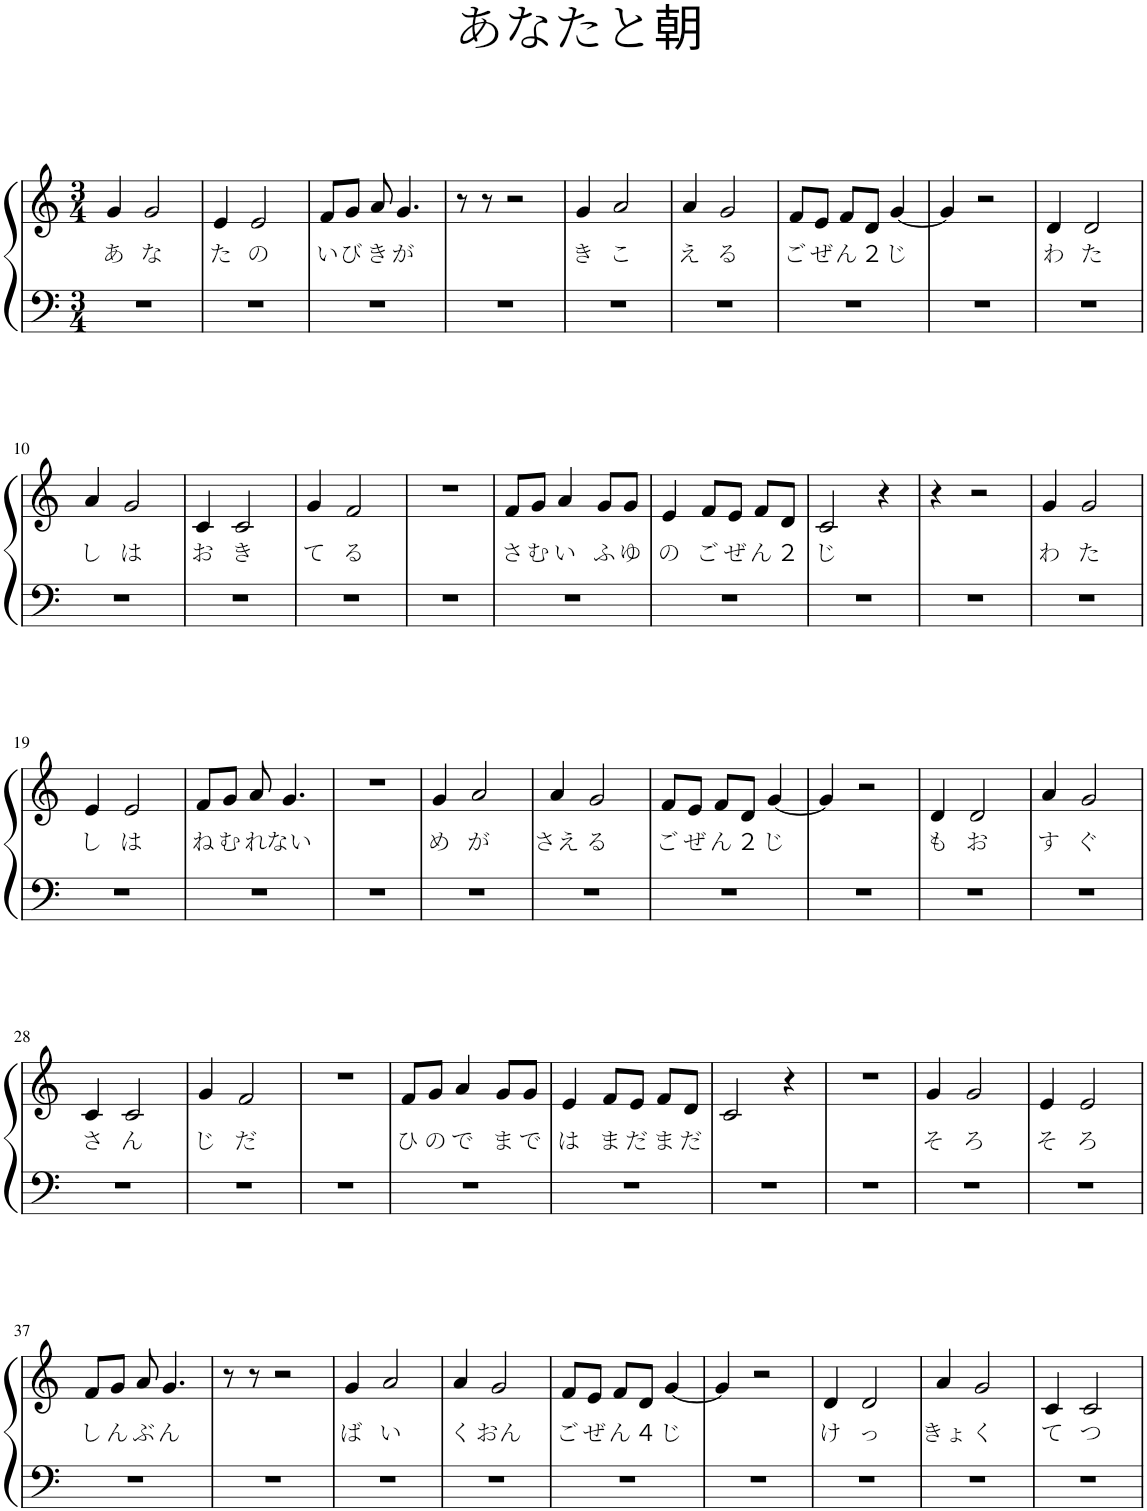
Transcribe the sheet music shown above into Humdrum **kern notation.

**kern	**kern	**text
*part1	*part1	*part1
*staff2	*staff1	*staff1
*I"Piano	*	*
*I'Pno.	*	*
*clefF4	*clefG2	*
*k[]	*k[]	*
*M3/4	*M3/4	*
=1	=1	=1
!	!	!LO:LY:b
2.r	4g/	あ
!	!	!LO:LY:b
.	2g/	な
=2	=2	=2
!	!	!LO:LY:b
2.r	4e/	た
!	!	!LO:LY:b
.	2e/	の
=3	=3	=3
!	!	!LO:LY:b
2.r	8f/L	い
!	!	!LO:LY:b
.	8g/J	び
!	!	!LO:LY:b
.	8a/	き
!	!	!LO:LY:b
.	4.g/	が
=4	=4	=4
2.r	8r	.
.	8r	.
.	2r	.
=5	=5	=5
!	!	!LO:LY:b
2.r	4g/	き
!	!	!LO:LY:b
.	2a/	こ
=6	=6	=6
!	!	!LO:LY:b
2.r	4a/	え
!	!	!LO:LY:b
.	2g/	る
=7	=7	=7
!	!	!LO:LY:b
2.r	8f/L	ご
!	!	!LO:LY:b
.	8e/J	ぜ
!	!	!LO:LY:b
.	8f/L	ん
!	!	!LO:LY:b
.	8d/J	２
!	!	!LO:LY:b
.	[4g/	じ
=8	=8	=8
2.r	4g/]	.
.	2r	.
=9	=9	=9
!	!	!LO:LY:b
2.r	4d/	わ
!	!	!LO:LY:b
.	2d/	た
!!LO:LB:g=z
=10	=10	=10
!	!	!LO:LY:b
2.r	4a/	し
!	!	!LO:LY:b
.	2g/	は
=11	=11	=11
!	!	!LO:LY:b
2.r	4c/	お
!	!	!LO:LY:b
.	2c/	き
=12	=12	=12
!	!	!LO:LY:b
2.r	4g/	て
!	!	!LO:LY:b
.	2f/	る
=13	=13	=13
2.r	2.r	.
=14	=14	=14
!	!	!LO:LY:b
2.r	8f/L	さ
!	!	!LO:LY:b
.	8g/J	む
!	!	!LO:LY:b
.	4a/	い
!	!	!LO:LY:b
.	8g/L	ふ
!	!	!LO:LY:b
.	8g/J	ゆ
=15	=15	=15
!	!	!LO:LY:b
2.r	4e/	の
!	!	!LO:LY:b
.	8f/L	ご
!	!	!LO:LY:b
.	8e/J	ぜ
!	!	!LO:LY:b
.	8f/L	ん
!	!	!LO:LY:b
.	8d/J	２
=16	=16	=16
!	!	!LO:LY:b
2.r	2c/	じ
.	4r	.
=17	=17	=17
2.r	4r	.
.	2r	.
=18	=18	=18
!	!	!LO:LY:b
2.r	4g/	わ
!	!	!LO:LY:b
.	2g/	た
!!LO:LB:g=z
=19	=19	=19
!	!	!LO:LY:b
2.r	4e/	し
!	!	!LO:LY:b
.	2e/	は
=20	=20	=20
!	!	!LO:LY:b
2.r	8f/L	ね
!	!	!LO:LY:b
.	8g/J	む
!	!	!LO:LY:b
.	8a/	れ
!	!	!LO:LY:b
.	4.g/	ない
=21	=21	=21
2.r	2.r	.
=22	=22	=22
!	!	!LO:LY:b
2.r	4g/	め
!	!	!LO:LY:b
.	2a/	が
=23	=23	=23
!	!	!LO:LY:b
2.r	4a/	さえ
!	!	!LO:LY:b
.	2g/	る
=24	=24	=24
!	!	!LO:LY:b
2.r	8f/L	ご
!	!	!LO:LY:b
.	8e/J	ぜ
!	!	!LO:LY:b
.	8f/L	ん
!	!	!LO:LY:b
.	8d/J	２
!	!	!LO:LY:b
.	[4g/	じ
=25	=25	=25
2.r	4g/]	.
.	2r	.
=26	=26	=26
!	!	!LO:LY:b
2.r	4d/	も
!	!	!LO:LY:b
.	2d/	お
=27	=27	=27
!	!	!LO:LY:b
2.r	4a/	す
!	!	!LO:LY:b
.	2g/	ぐ
!!LO:LB:g=z
=28	=28	=28
!	!	!LO:LY:b
2.r	4c/	さ
!	!	!LO:LY:b
.	2c/	ん
=29	=29	=29
!	!	!LO:LY:b
2.r	4g/	じ
!	!	!LO:LY:b
.	2f/	だ
=30	=30	=30
2.r	2.r	.
=31	=31	=31
!	!	!LO:LY:b
2.r	8f/L	ひ
!	!	!LO:LY:b
.	8g/J	の
!	!	!LO:LY:b
.	4a/	で
!	!	!LO:LY:b
.	8g/L	ま
!	!	!LO:LY:b
.	8g/J	で
=32	=32	=32
!	!	!LO:LY:b
2.r	4e/	は
!	!	!LO:LY:b
.	8f/L	ま
!	!	!LO:LY:b
.	8e/J	だ
!	!	!LO:LY:b
.	8f/L	ま
!	!	!LO:LY:b
.	8d/J	だ
=33	=33	=33
2.r	2c/	.
.	4r	.
=34	=34	=34
2.r	2.r	.
=35	=35	=35
!	!	!LO:LY:b
2.r	4g/	そ
!	!	!LO:LY:b
.	2g/	ろ
=36	=36	=36
!	!	!LO:LY:b
2.r	4e/	そ
!	!	!LO:LY:b
.	2e/	ろ
!!LO:LB:g=z
=37	=37	=37
!	!	!LO:LY:b
2.r	8f/L	し
!	!	!LO:LY:b
.	8g/J	ん
!	!	!LO:LY:b
.	8a/	ぶ
!	!	!LO:LY:b
.	4.g/	ん
=38	=38	=38
2.r	8r	.
.	8r	.
.	2r	.
=39	=39	=39
!	!	!LO:LY:b
2.r	4g/	ば
!	!	!LO:LY:b
.	2a/	い
=40	=40	=40
!	!	!LO:LY:b
2.r	4a/	く
!	!	!LO:LY:b
.	2g/	おん
=41	=41	=41
!	!	!LO:LY:b
2.r	8f/L	ご
!	!	!LO:LY:b
.	8e/J	ぜ
!	!	!LO:LY:b
.	8f/L	ん
!	!	!LO:LY:b
.	8d/J	４
!	!	!LO:LY:b
.	[4g/	じ
=42	=42	=42
2.r	4g/]	.
.	2r	.
=43	=43	=43
!	!	!LO:LY:b
2.r	4d/	け
!	!	!LO:LY:b
.	2d/	っ
=44	=44	=44
!	!	!LO:LY:b
2.r	4a/	きょ
!	!	!LO:LY:b
.	2g/	く
=45	=45	=45
!	!	!LO:LY:b
2.r	4c/	て
!	!	!LO:LY:b
.	2c/	つ
=	=	=
*-	*-	*-
